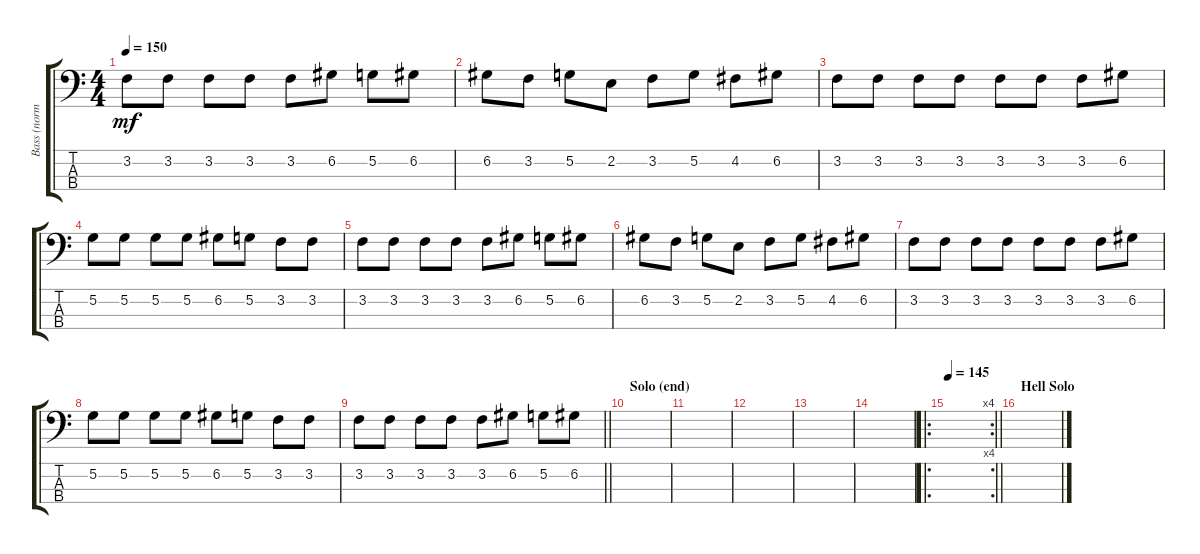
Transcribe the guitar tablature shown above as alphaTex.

\track ("Bass (normal bass, stardard tuning)" "Bass (norm") {instrument electricbasspick}
\staff {score tabs}
\tuning (G2 D2 A1 E1) {hide}
\ts (4 4)
\tempo 150
\clef f4
\ks c
3.2.8{dy mf} 3.2.8 3.2.8 3.2.8 3.2.8 6.2.8 5.2.8 6.2.8 |
6.2.8 3.2.8 5.2.8 2.2.8 3.2.8 5.2.8 4.2.8 6.2.8 |
3.2.8 3.2.8 3.2.8 3.2.8 3.2.8 3.2.8 3.2.8 6.2.8 |
5.2.8 5.2.8 5.2.8 5.2.8 6.2.8 5.2.8 3.2.8 3.2.8 |
3.2.8 3.2.8 3.2.8 3.2.8 3.2.8 6.2.8 5.2.8 6.2.8 |
6.2.8 3.2.8 5.2.8 2.2.8 3.2.8 5.2.8 4.2.8 6.2.8 |
3.2.8 3.2.8 3.2.8 3.2.8 3.2.8 3.2.8 3.2.8 6.2.8 |
5.2.8 5.2.8 5.2.8 5.2.8 6.2.8 5.2.8 3.2.8 3.2.8 |
\barLineRight lightlight
3.2.8 3.2.8 3.2.8 3.2.8 3.2.8 6.2.8 5.2.8 6.2.8 |
\section ("" "Solo (end)")
|
|
|
|
|
\ro
\rc 4
\tempo 145
\barLineRight lightlight
|
\section ("" "Hell Solo")
